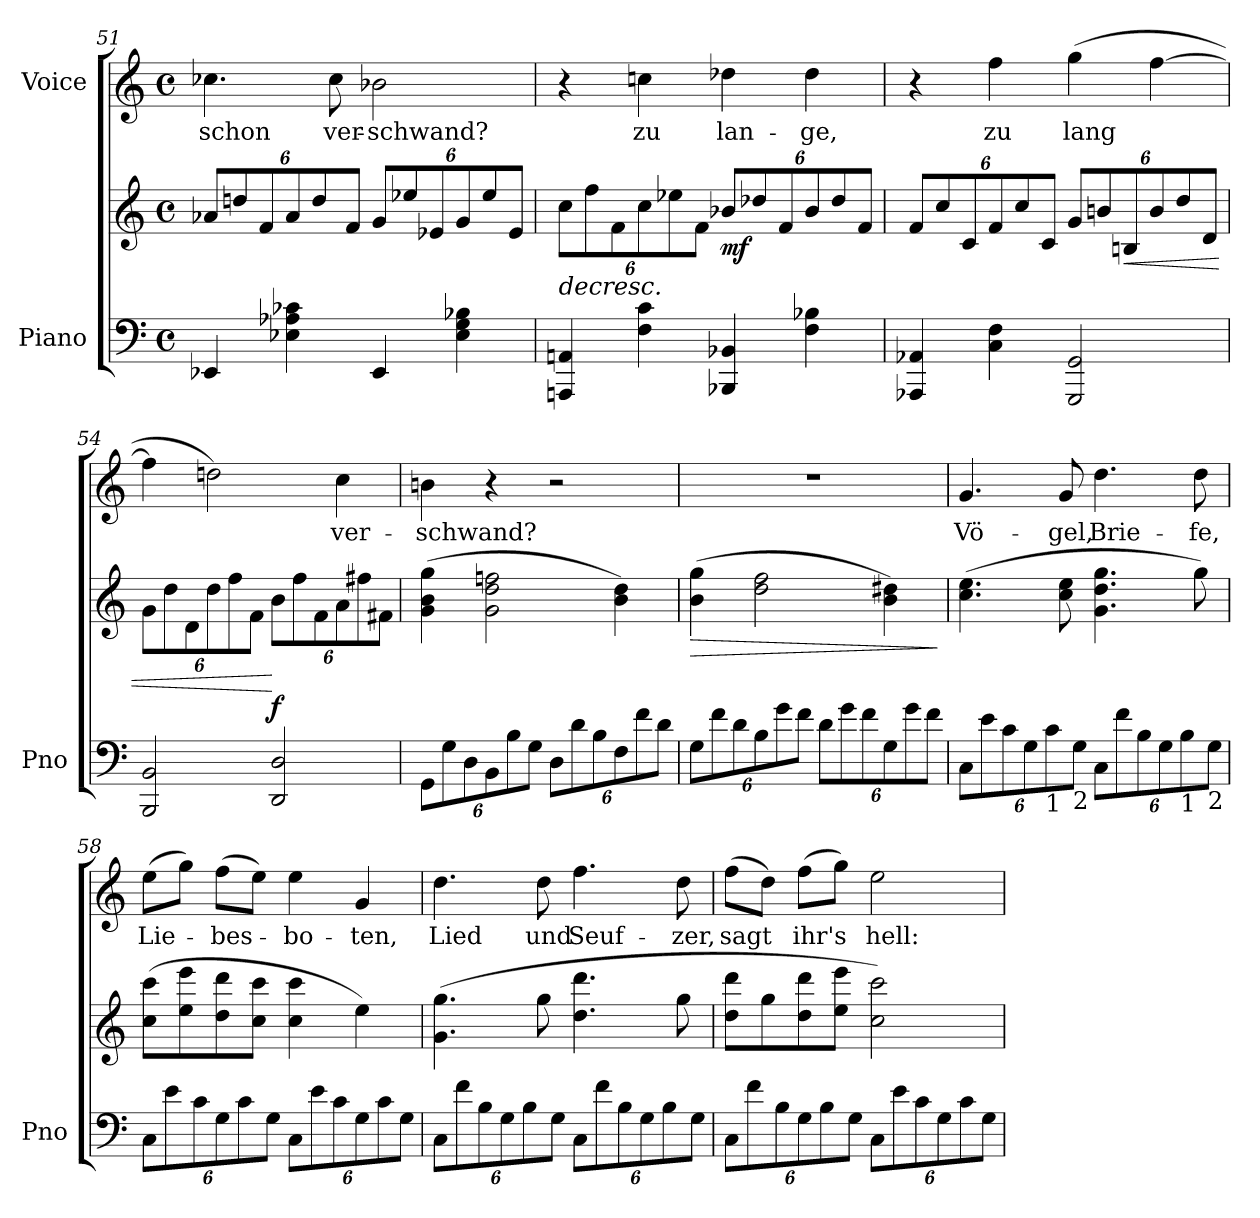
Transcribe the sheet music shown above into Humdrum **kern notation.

**kern	**kern	**dynam	**kern	**text
*part2	*part2	*part2	*part1	*part1
*staff3	*staff2	*staff2/3	*staff1	*staff1
*I"Piano	*	*	*I"Voice	*
*I'Pno	*	*	*	*
*clefF4	*clefG2	*	*clefG2	*
*k[]	*k[]	*	*k[]	*
*M4/4	*M4/4	*	*M4/4	*
*met(c)	*met(c)	*	*met(c)	*
*	*Xbrackettup	*	*	*
=51	=51	=51	=51	=51
!	!	!	!	!LO:LY:b
4EE-X/	12a-X/L	.	4.cc-X\	schon
.	12ddn/	.	.	.
.	12f/	.	.	.
4E-X\ 4A-X\ 4c-X\	12a-/	.	.	.
.	12dd/	.	.	.
!	!	!	!	!LO:LY:b
.	.	.	8cc-\	ver-
.	12f/J	.	.	.
!	!	!	!	!LO:LY:b
4EE-/	12g/L	.	2b-X\	-schwand?
.	12ee-X/	.	.	.
.	12e-X/	.	.	.
4E-\ 4G\ 4B-X\	12g/	.	.	.
.	12ee-/	.	.	.
.	12e-/J	.	.	.
=52	=52	=52	=52	=52
!	!	!LO:HP:b	!	!
4AAAn/ 4AAn/	12cc\L	>	4r	.
.	12ff\	.	.	.
.	12f\	.	.	.
!	!	!	!	!LO:LY:b
4F\ 4c\	12cc\	.	4ccn\	zu
.	12ee-X\	.	.	.
.	12f\J	.	.	.
!	!	!LO:DY:b	!	!LO:LY:b
4BBB-X/ 4BB-X/	12b-X/L	mf	4dd-X\	lan-
.	12dd-X/	]	.	.
.	12f/	.	.	.
!	!	!	!	!LO:LY:b
4F\ 4B-X\	12b-/	.	4dd-\	-ge,
.	12dd-/	.	.	.
.	12f/J	.	.	.
!!LO:LB:g=z
=53	=53	=53	=53	=53
4AAA-X/ 4AA-X/	12f/L	.	4r	.
.	12cc/	.	.	.
.	12c/	.	.	.
!	!	!	!	!LO:LY:b
4C\ 4F\	12f/	.	4ff\	zu
.	12cc/	.	.	.
.	12c/J	.	.	.
!	!	!	!	!LO:LY:b
2GGG/ 2GG/	12g/L	.	(>4gg\	lang
.	12bn/	.	.	.
!	!	!LO:HP:b	!	!
.	12Bn/	<	.	.
.	12b/	.	[4ff\	.
.	12dd/	.	.	.
.	12d/J	.	.	.
=54	=54	=54	=54	=54
2BBB/ 2BB/	12g\L	.	4ff\]	.
.	12dd\	.	.	.
.	12d\	.	.	.
.	12dd\	.	2ddn\)	.
.	12ff\	.	.	.
.	12f\J	.	.	.
!	!	!LO:DY:n=1:a=2	!	!
2DD/ 2D/	12b\L	[ f	.	.
.	12ff\	.	.	.
.	12f\	.	.	.
!	!	!	!	!LO:LY:b
.	12a\	.	4cc\	ver-
.	12ff#X\	.	.	.
.	12f#X\J	.	.	.
=55	=55	=55	=55	=55
*Xbrackettup	*	*	*	*
!	!	!	!	!LO:LY:b
12GG\L	(>4g\ 4b\ 4gg\	.	4bn\	-schwand?
12G\	.	.	.	.
12D\	.	.	.	.
12BB\	2g\ 2dd\ 2ffn\	.	4r	.
12B\	.	.	.	.
12G\J	.	.	.	.
12D\L	.	.	2r	.
12d\	.	.	.	.
12B\	.	.	.	.
12F\	4b\ 4dd\)	.	.	.
12f\	.	.	.	.
12d\J	.	.	.	.
!!LO:LB:g=z
=56	=56	=56	=56	=56
!	!	!LO:HP:b	!	!
12G\L	(>4b\ 4gg\	>	1r	.
12f\	.	.	.	.
12d\	.	.	.	.
12B\	2dd\ 2ff\	.	.	.
12g\	.	.	.	.
12f\J	.	.	.	.
12d\L	.	.	.	.
12g\	.	.	.	.
12f\	.	.	.	.
12G\	4b\ 4dd#X\)	.	.	.
12g\	.	.	.	.
12f\J	.	.	.	.
.	.	]	.	.
=57	=57	=57	=57	=57
!	!	!	!	!LO:LY:b
*	*^	*	*	*
12C\L	(>4.cc\ 4.ee\	12ryy	.	4.g/	Vö-
!	!	!	!LO:DY:b	!	!
!	!	!	!LO:DY:n=1:b	!	!
12e\	.	3%2ryy	p other-dynamics	.	.
12c\	.	.	.	.	.
12G\	.	.	.	.	.
!LO:TX:b:t=1	!	!	!	!	!
12c\	.	.	.	.	.
!	!	!	!	!	!LO:LY:b
.	8cc\ 8ee\	.	.	8g/	-gel,
!LO:TX:b:t=2	!	!	!	!	!
12G\J	.	.	.	.	.
!	!	!	!	!	!LO:LY:b
12C\L	4.g\ 4.dd\ 4.gg\	.	.	4.dd\	Brie-
12f\	.	.	.	.	.
12B\	.	.	.	.	.
12G\	.	6.ryy	.	.	.
!LO:TX:b:t=1	!	!	!	!	!
12B\	.	.	.	.	.
!	!	!	!	!	!LO:LY:b
.	8gg\)	.	.	8dd\	-fe,
!LO:TX:b:t=2	!	!	!	!	!
12G\J	.	.	.	.	.
=58	=58	=58	=58	=58	=58
!	!	!	!	!	!LO:LY:b
*	*v	*v	*	*	*
12C\L	(>8cc\ 8ccc\L	.	(>8ee\L	Lie-
12e\	.	.	.	.
.	8ee\ 8eee\	.	8gg\J)	.
12c\	.	.	.	.
!	!	!	!	!LO:LY:b
12G\	8dd\ 8ddd\	.	(>8ff\L	-bes-
12c\	.	.	.	.
.	8cc\ 8ccc\J	.	8ee\J)	.
12G\J	.	.	.	.
!	!	!	!	!LO:LY:b
12C\L	4cc\ 4ccc\	.	4ee\	-bo-
12e\	.	.	.	.
12c\	.	.	.	.
!	!	!	!	!LO:LY:b
12G\	4ee\)	.	4g/	-ten,
12c\	.	.	.	.
12G\J	.	.	.	.
!!LO:PB:g=z
=59	=59	=59	=59	=59
!	!	!	!	!LO:LY:b
12C\L	(>4.g\ 4.gg\	.	4.dd\	Lied
12f\	.	.	.	.
12B\	.	.	.	.
12G\	.	.	.	.
12B\	.	.	.	.
!	!	!	!	!LO:LY:b
.	8gg\	.	8dd\	und
12G\J	.	.	.	.
!	!	!	!	!LO:LY:b
12C\L	4.dd\ 4.ddd\	.	4.ff\	Seuf-
12f\	.	.	.	.
12B\	.	.	.	.
12G\	.	.	.	.
12B\	.	.	.	.
!	!	!	!	!LO:LY:b
.	8gg\	.	8dd\	-zer,
12G\J	.	.	.	.
=60	=60	=60	=60	=60
!	!	!	!	!LO:LY:b
12C\L	8dd\ 8ddd\L	.	(>8ff\L	sagt
12f\	.	.	.	.
.	8gg\	.	8dd\J)	.
12B\	.	.	.	.
!	!	!	!	!LO:LY:b
12G\	8dd\ 8ddd\	.	(>8ff\L	ihr's
12B\	.	.	.	.
.	8ee\ 8eee\J	.	8gg\J)	.
12G\J	.	.	.	.
!	!	!	!	!LO:LY:b
12C\L	2cc\ 2ccc\)	.	2ee\	hell:
12e\	.	.	.	.
12c\	.	.	.	.
12G\	.	.	.	.
12c\	.	.	.	.
12G\J	.	.	.	.
=	=	=	=	=
*-	*-	*-	*-	*-
